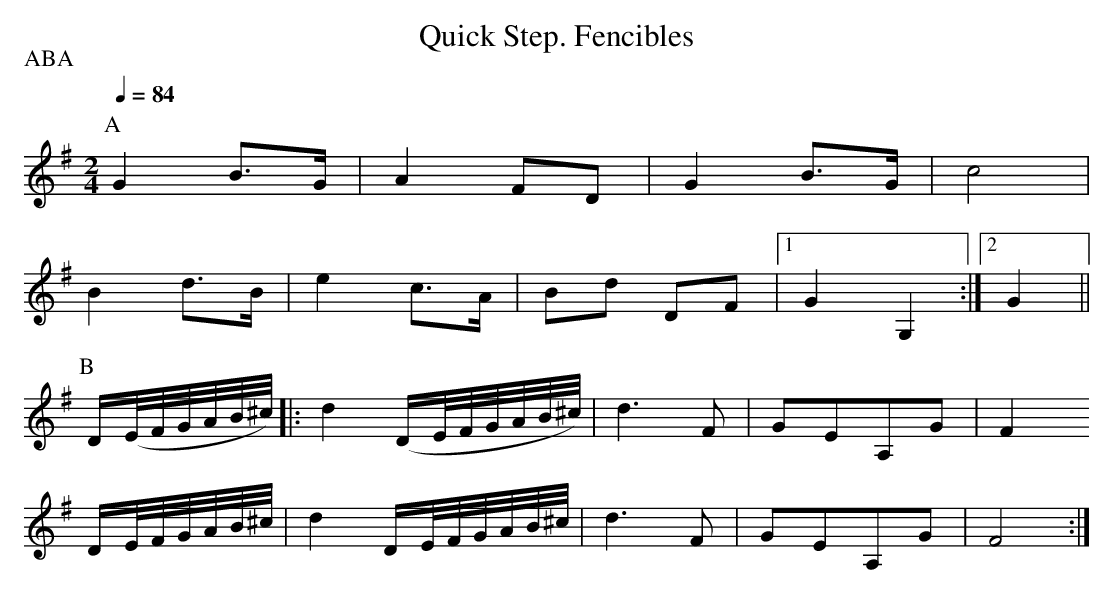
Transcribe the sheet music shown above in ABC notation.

X:1
T:Quick Step. Fencibles
M:2/4
L:1/8
Q:1/4=84
P:ABA
K:G major
P:A
G2  B>G|A2 FD |G2 B>G|   c4     |
B2  d>B|e2 c>A|Bd DF |[1 G2 G,2:|\
                      [2 G2    ||
P:B
D/(E//F//G//A//B//^c//)|:d2 (D/E//F//G//A//B//^c//)|d3F|GEA,G|F2
D/`E//F//G//A//B//^c// | d2  D/E//F//G//A//B//^c// |d3F|GEA,G|F4:|
